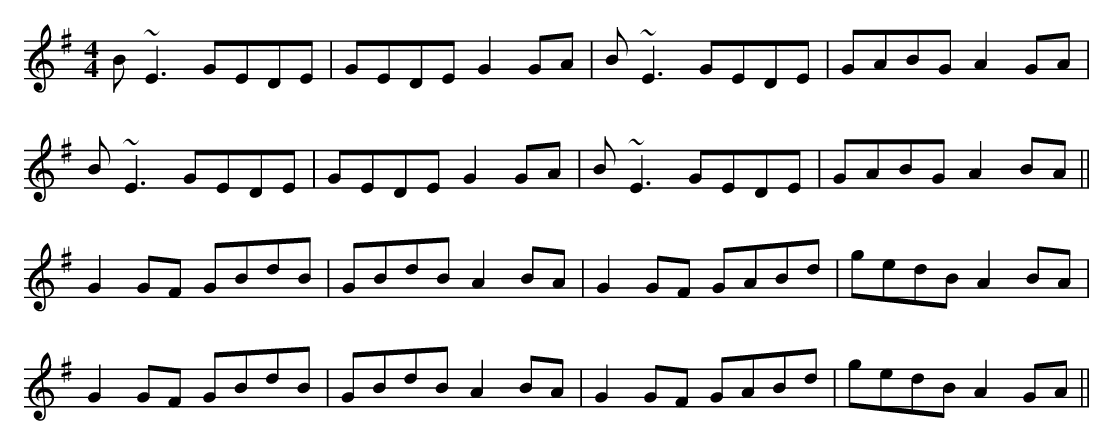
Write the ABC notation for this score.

X:1
M:4/4
K:Emin
B~E3 GEDE|GEDE G2GA|B~E3 GEDE|GABG A2GA|
B~E3 GEDE|GEDE G2GA|B~E3 GEDE|GABG A2BA||
G2GF GBdB|GBdB A2BA|G2GF GABd|gedB A2BA|
G2GF GBdB|GBdB A2BA|G2GF GABd|gedB A2GA||
